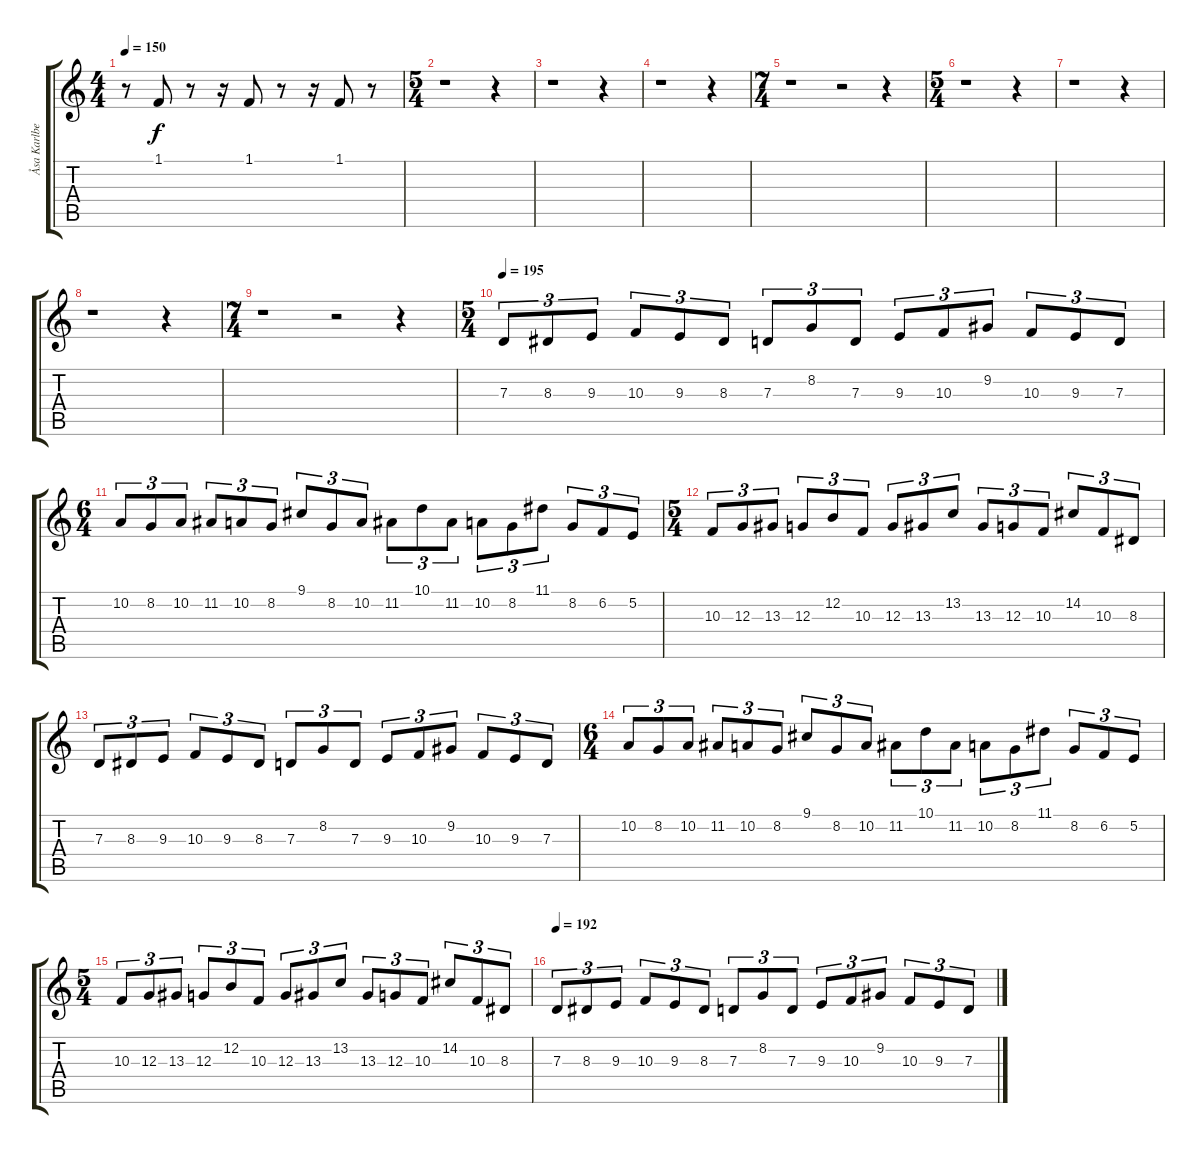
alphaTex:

\track ("Åsa Karlberg" "Åsa Karlbe") {instrument flute}
\staff {score tabs}
\tuning (E4 B3 G3 D3 A2 E2) {hide}
\ts (4 4)
\tempo 150
\clef g2
\ks c
r.8{dy f} 1.1.8 r.8 r.16 1.1.8 r.8 r.16 1.1.8 r.8 |
\ts (5 4)
r.1 r.4 |
r.1 r.4 |
r.1 r.4 |
\ts (7 4)
r.1 r.2 r.4 |
\ts (5 4)
r.1 r.4 |
r.1 r.4 |
r.1 r.4 |
\ts (7 4)
r.1 r.2 r.4 |
\ts (5 4)
\tempo 195
7.3.8{tu (3 2) volume 12 instrument flute} 8.3.8{tu (3 2)} 9.3.8{tu (3 2)} 10.3.8{tu (3 2)} 9.3.8{tu (3 2)} 8.3.8{tu (3 2)} 7.3.8{tu (3 2)} 8.2.8{tu (3 2)} 7.3.8{tu (3 2)} 9.3.8{tu (3 2)} 10.3.8{tu (3 2)} 9.2.8{tu (3 2)} 10.3.8{tu (3 2)} 9.3.8{tu (3 2)} 7.3.8{tu (3 2)} |
\ts (6 4)
10.2.8{tu (3 2)} 8.2.8{tu (3 2)} 10.2.8{tu (3 2)} 11.2.8{tu (3 2)} 10.2.8{tu (3 2)} 8.2.8{tu (3 2)} 9.1.8{tu (3 2)} 8.2.8{tu (3 2)} 10.2.8{tu (3 2)} 11.2.8{tu (3 2)} 10.1.8{tu (3 2)} 11.2.8{tu (3 2)} 10.2.8{tu (3 2)} 8.2.8{tu (3 2)} 11.1.8{tu (3 2)} 8.2.8{tu (3 2)} 6.2.8{tu (3 2)} 5.2.8{tu (3 2)} |
\ts (5 4)
10.3.8{tu (3 2)} 12.3.8{tu (3 2)} 13.3.8{tu (3 2)} 12.3.8{tu (3 2)} 12.2.8{tu (3 2)} 10.3.8{tu (3 2)} 12.3.8{tu (3 2)} 13.3.8{tu (3 2)} 13.2.8{tu (3 2)} 13.3.8{tu (3 2)} 12.3.8{tu (3 2)} 10.3.8{tu (3 2)} 14.2.8{tu (3 2)} 10.3.8{tu (3 2)} 8.3.8{tu (3 2)} |
7.3.8{tu (3 2)} 8.3.8{tu (3 2)} 9.3.8{tu (3 2)} 10.3.8{tu (3 2)} 9.3.8{tu (3 2)} 8.3.8{tu (3 2)} 7.3.8{tu (3 2)} 8.2.8{tu (3 2)} 7.3.8{tu (3 2)} 9.3.8{tu (3 2)} 10.3.8{tu (3 2)} 9.2.8{tu (3 2)} 10.3.8{tu (3 2)} 9.3.8{tu (3 2)} 7.3.8{tu (3 2)} |
\ts (6 4)
10.2.8{tu (3 2)} 8.2.8{tu (3 2)} 10.2.8{tu (3 2)} 11.2.8{tu (3 2)} 10.2.8{tu (3 2)} 8.2.8{tu (3 2)} 9.1.8{tu (3 2)} 8.2.8{tu (3 2)} 10.2.8{tu (3 2)} 11.2.8{tu (3 2)} 10.1.8{tu (3 2)} 11.2.8{tu (3 2)} 10.2.8{tu (3 2)} 8.2.8{tu (3 2)} 11.1.8{tu (3 2)} 8.2.8{tu (3 2)} 6.2.8{tu (3 2)} 5.2.8{tu (3 2)} |
\ts (5 4)
10.3.8{tu (3 2)} 12.3.8{tu (3 2)} 13.3.8{tu (3 2)} 12.3.8{tu (3 2)} 12.2.8{tu (3 2)} 10.3.8{tu (3 2)} 12.3.8{tu (3 2)} 13.3.8{tu (3 2)} 13.2.8{tu (3 2)} 13.3.8{tu (3 2)} 12.3.8{tu (3 2)} 10.3.8{tu (3 2)} 14.2.8{tu (3 2)} 10.3.8{tu (3 2)} 8.3.8{tu (3 2)} |
\tempo 192
7.3.8{tu (3 2)} 8.3.8{tu (3 2)} 9.3.8{tu (3 2)} 10.3.8{tu (3 2)} 9.3.8{tu (3 2)} 8.3.8{tu (3 2)} 7.3.8{tu (3 2)} 8.2.8{tu (3 2)} 7.3.8{tu (3 2)} 9.3.8{tu (3 2)} 10.3.8{tu (3 2)} 9.2.8{tu (3 2)} 10.3.8{tu (3 2)} 9.3.8{tu (3 2)} 7.3.8{tu (3 2)}
